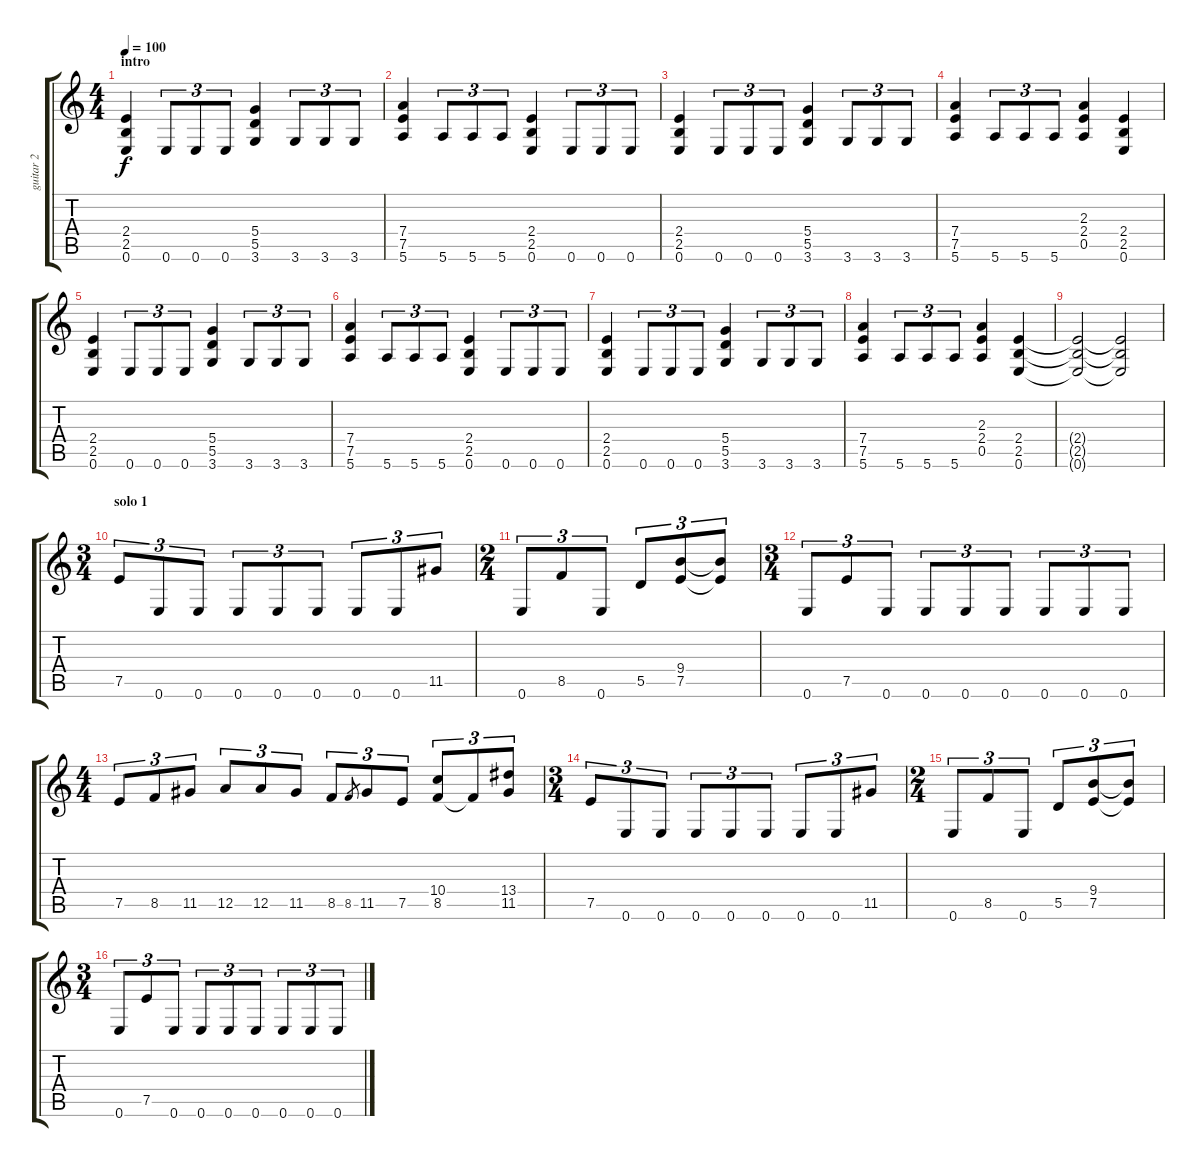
\track ("guitar 2" "guitar 2") {instrument distortionguitar}
\staff {score tabs}
\tuning (E4 B3 G3 D3 A2 E2) {hide}
\ts (4 4)
\section ("" "intro")
\tempo 100
\clef g2
\ks c
(2.4 2.5 0.6).4{dy f instrument distortionguitar} 0.6.8{tu (3 2)} 0.6.8{tu (3 2)} 0.6.8{tu (3 2)} (5.4 5.5 3.6).4 3.6.8{tu (3 2)} 3.6.8{tu (3 2)} 3.6.8{tu (3 2)} |
(7.4 7.5 5.6).4 5.6.8{tu (3 2)} 5.6.8{tu (3 2)} 5.6.8{tu (3 2)} (2.4 2.5 0.6).4 0.6.8{tu (3 2)} 0.6.8{tu (3 2)} 0.6.8{tu (3 2)} |
(2.4 2.5 0.6).4 0.6.8{tu (3 2)} 0.6.8{tu (3 2)} 0.6.8{tu (3 2)} (5.4 5.5 3.6).4 3.6.8{tu (3 2)} 3.6.8{tu (3 2)} 3.6.8{tu (3 2)} |
(7.4 7.5 5.6).4 5.6.8{tu (3 2)} 5.6.8{tu (3 2)} 5.6.8{tu (3 2)} (2.3 2.4 0.5).4 (2.4 2.5 0.6).4 |
(2.4 2.5 0.6).4 0.6.8{tu (3 2)} 0.6.8{tu (3 2)} 0.6.8{tu (3 2)} (5.4 5.5 3.6).4 3.6.8{tu (3 2)} 3.6.8{tu (3 2)} 3.6.8{tu (3 2)} |
(7.4 7.5 5.6).4 5.6.8{tu (3 2)} 5.6.8{tu (3 2)} 5.6.8{tu (3 2)} (2.4 2.5 0.6).4 0.6.8{tu (3 2)} 0.6.8{tu (3 2)} 0.6.8{tu (3 2)} |
(2.4 2.5 0.6).4 0.6.8{tu (3 2)} 0.6.8{tu (3 2)} 0.6.8{tu (3 2)} (5.4 5.5 3.6).4 3.6.8{tu (3 2)} 3.6.8{tu (3 2)} 3.6.8{tu (3 2)} |
(7.4 7.5 5.6).4 5.6.8{tu (3 2)} 5.6.8{tu (3 2)} 5.6.8{tu (3 2)} (2.3 2.4 0.5).4 (2.4 2.5 0.6).4 |
(2.4{t} 2.5{t} 0.6{t}).2 (2.4{t} 2.5{t} 0.6{t}).2 |
\ts (3 4)
\section ("" "solo 1")
7.5.8{tu (3 2) volume 12 instrument distortionguitar} 0.6.8{tu (3 2)} 0.6.8{tu (3 2)} 0.6.8{tu (3 2)} 0.6.8{tu (3 2)} 0.6.8{tu (3 2)} 0.6.8{tu (3 2)} 0.6.8{tu (3 2)} 11.5.8{tu (3 2)} |
\ts (2 4)
0.6.8{tu (3 2)} 8.5.8{tu (3 2)} 0.6.8{tu (3 2)} 5.5.8{tu (3 2)} (9.4 7.5).8{tu (3 2)} (9.4{t} 7.5{t}).8{tu (3 2)} |
\ts (3 4)
0.6.8{tu (3 2)} 7.5.8{tu (3 2)} 0.6.8{tu (3 2)} 0.6.8{tu (3 2)} 0.6.8{tu (3 2)} 0.6.8{tu (3 2)} 0.6.8{tu (3 2)} 0.6.8{tu (3 2)} 0.6.8{tu (3 2)} |
\ts (4 4)
7.5.8{tu (3 2)} 8.5.8{tu (3 2)} 11.5.8{tu (3 2)} 12.5.8{tu (3 2)} 12.5.8{tu (3 2)} 11.5.8{tu (3 2)} 8.5.8{tu (3 2)} 8.5.8{gr} 11.5.8{tu (3 2)} 7.5.8{tu (3 2)} (10.4 8.5).8{tu (3 2)} 8.5{t}.8{tu (3 2)} (13.4 11.5).8{tu (3 2)} |
\ts (3 4)
7.5.8{tu (3 2)} 0.6.8{tu (3 2)} 0.6.8{tu (3 2)} 0.6.8{tu (3 2)} 0.6.8{tu (3 2)} 0.6.8{tu (3 2)} 0.6.8{tu (3 2)} 0.6.8{tu (3 2)} 11.5.8{tu (3 2)} |
\ts (2 4)
0.6.8{tu (3 2)} 8.5.8{tu (3 2)} 0.6.8{tu (3 2)} 5.5.8{tu (3 2)} (9.4 7.5).8{tu (3 2)} (9.4{t} 7.5{t}).8{tu (3 2)} |
\ts (3 4)
0.6.8{tu (3 2)} 7.5.8{tu (3 2)} 0.6.8{tu (3 2)} 0.6.8{tu (3 2)} 0.6.8{tu (3 2)} 0.6.8{tu (3 2)} 0.6.8{tu (3 2)} 0.6.8{tu (3 2)} 0.6.8{tu (3 2)}
